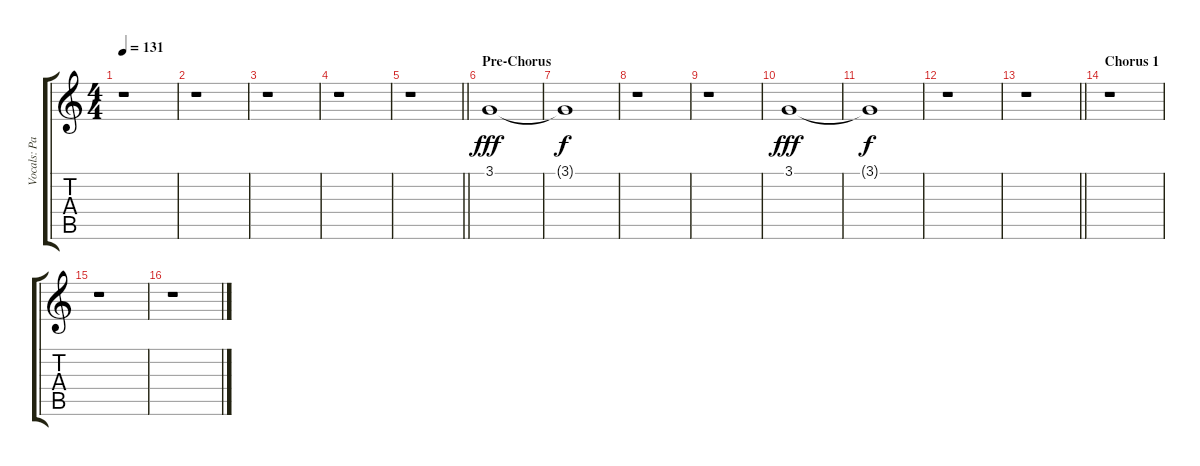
\track ("Vocals: Paul Rodgers" "Vocals: Pa") {instrument voiceoohs}
\staff {score tabs}
\tuning (E4 B3 G3 D3 A2 E2) {hide}
\ts (4 4)
\tempo 131
\clef g2
\ks c
r.1{dy fff} |
r.1 |
r.1 |
r.1 |
\barLineRight lightlight
r.1 |
\section ("" "Pre-Chorus")
3.1.1 |
3.1{t}.1{dy f} |
r.1 |
r.1 |
3.1.1{dy fff} |
3.1{t}.1{dy f} |
r.1 |
\barLineRight lightlight
r.1 |
\section ("" "Chorus 1")
r.1 |
r.1 |
r.1
